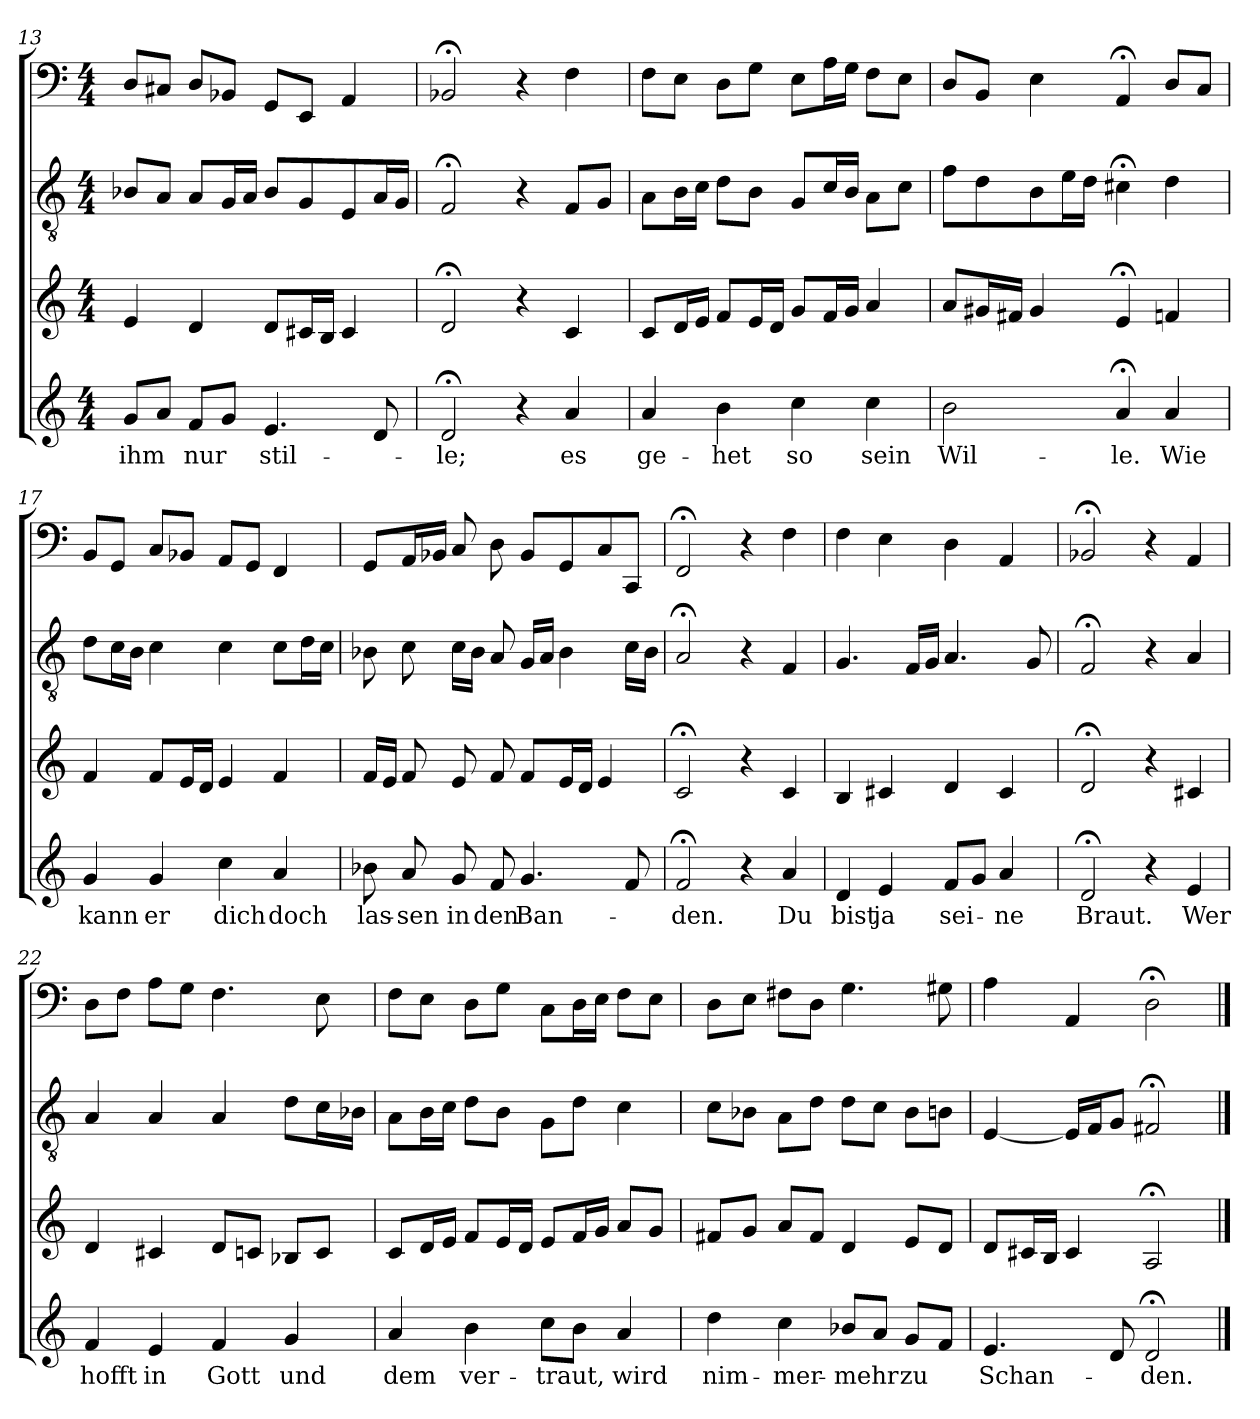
**kern	**text	**kern	**kern	**kern
*part4	*part4	*part3	*part2	*part1
*staff4	*staff4	*staff3	*staff2	*staff1
*clefG2	*	*clefG2	*clefGv2	*clefF4
*k[]	*	*k[]	*k[]	*k[]
*a:	*	*a:	*a:	*a:
*M4/4	*	*M4/4	*M4/4	*M4/4
=13	=13	=13	=13	=13
8gL	ihm	4e	8B-XL	8DL
8aJ	.	.	8AJ	8C#XJ
8fL	nur	4d	8AL	8DL
8gJ	.	.	16GL	8BB-XJ
.	.	.	16AJJ	.
4.e	stil-	8dL	8B-L	8GGL
.	.	16c#XL	8G	8EEJ
.	.	16BJJ	.	.
.	.	4c#	8E	4AA
8d	.	.	16AL	.
.	.	.	16GJJ	.
=14	=14	=14	=14	=14
2d;<	-le;	2d;<	2F;<	2BB-X;<
4r	.	4r	4r	4r
4a	es	4c	8FL	4F
.	.	.	8GJ	.
=15	=15	=15	=15	=15
4a	ge-	8cL	8AL	8FL
.	.	16dL	16BL	8EJ
.	.	16eJJ	16cJJ	.
4b	-het	8fL	8dL	8DL
.	.	16eL	8BJ	8GJ
.	.	16dJJ	.	.
4cc	so	8gL	8GL	8EL
.	.	16fL	16cL	16AL
.	.	16gJJ	16BJJ	16GJJ
4cc	sein	4a	8AL	8FL
.	.	.	8cJ	8EJ
=16	=16	=16	=16	=16
2b	Wil-	8aL	8fL	8DL
.	.	16g#XL	8d	8BBJ
.	.	16f#XJJ	.	.
.	.	4g#	8B	4E
.	.	.	16eL	.
.	.	.	16dJJ	.
4a;<	-le.	4e;<	4c#X;<	4AA;<
4a	Wie	4fn	4d	8DL
.	.	.	.	8CJ
=17	=17	=17	=17	=17
4g	kann	4f	8dL	8BBL
.	.	.	16cL	8GGJ
.	.	.	16BJJ	.
4g	er	8fL	4c	8CL
.	.	16eL	.	8BB-XJ
.	.	16dJJ	.	.
4cc	dich	4e	4c	8AAL
.	.	.	.	8GGJ
4a	doch	4f	8cL	4FF
.	.	.	16dL	.
.	.	.	16cJJ	.
=18	=18	=18	=18	=18
8b-X	las-	16fLL	8B-X	8GGL
.	.	16eJJ	.	.
8a	-sen	8f	8c	16AAL
.	.	.	.	16BB-XJJ
8g	in	8e	16cLL	8C
.	.	.	16B-JJ	.
8f	den	8f	8A	8D
4.g	Ban-	8fL	16GLL	8BB-L
.	.	.	16AJJ	.
.	.	16eL	4B-	8GG
.	.	16dJJ	.	.
.	.	4e	.	8C
8f	.	.	16cLL	8CCJ
.	.	.	16B-JJ	.
=19	=19	=19	=19	=19
2f;<	-den.	2c;<	2A;<	2FF;<
4r	.	4r	4r	4r
4a	Du	4c	4F	4F
=20	=20	=20	=20	=20
4d	bist	4B	4.G	4F
4e	ja	4c#X	.	4E
.	.	.	16FLL	.
.	.	.	16GJJ	.
8fL	sei-	4d	4.A	4D
8gJ	.	.	.	.
4a	-ne	4c#	.	4AA
.	.	.	8G	.
=21	=21	=21	=21	=21
2d;<	Braut.	2d;<	2F;<	2BB-X;<
4r	.	4r	4r	4r
4e	Wer	4c#X	4A	4AA
=22	=22	=22	=22	=22
4f	hofft	4d	4A	8DL
.	.	.	.	8FJ
4e	in	4c#X	4A	8AL
.	.	.	.	8GJ
4f	Gott	8dL	4A	4.F
.	.	8cnJ	.	.
4g	und	8B-XL	8dL	.
.	.	8cJ	16cL	8E
.	.	.	16B-XJJ	.
=23	=23	=23	=23	=23
4a	dem	8cL	8AL	8FL
.	.	16dL	16BL	8EJ
.	.	16eJJ	16cJJ	.
4b	ver-	8fL	8dL	8DL
.	.	16eL	8BJ	8GJ
.	.	16dJJ	.	.
8ccL	-traut,	8eL	8GL	8CL
8bJ	.	16fL	8dJ	16DL
.	.	16gJJ	.	16EJJ
4a	wird	8aL	4c	8FL
.	.	8gJ	.	8EJ
=24	=24	=24	=24	=24
4dd	nim-	8f#XL	8cL	8DL
.	.	8gJ	8B-XJ	8EJ
4cc	-mer-	8aL	8AL	8F#XL
.	.	8f#J	8dJ	8DJ
8b-XL	-mehr	4d	8dL	4.G
8aJ	.	.	8cJ	.
8gL	zu	8eL	8B-L	.
8fJ	.	8dJ	8BnJ	8G#X
=25	=25	=25	=25	=25
4.e	Schan-	8dL	[4E	4A
.	.	16c#XL	.	.
.	.	16BJJ	.	.
.	.	4c#	16ELL]	4AA
.	.	.	16FJ	.
8d	.	.	8GJ	.
2d;<	-den.	2A;<	2F#X;<	2D;<
==	==	==	==	==
*-	*-	*-	*-	*-
